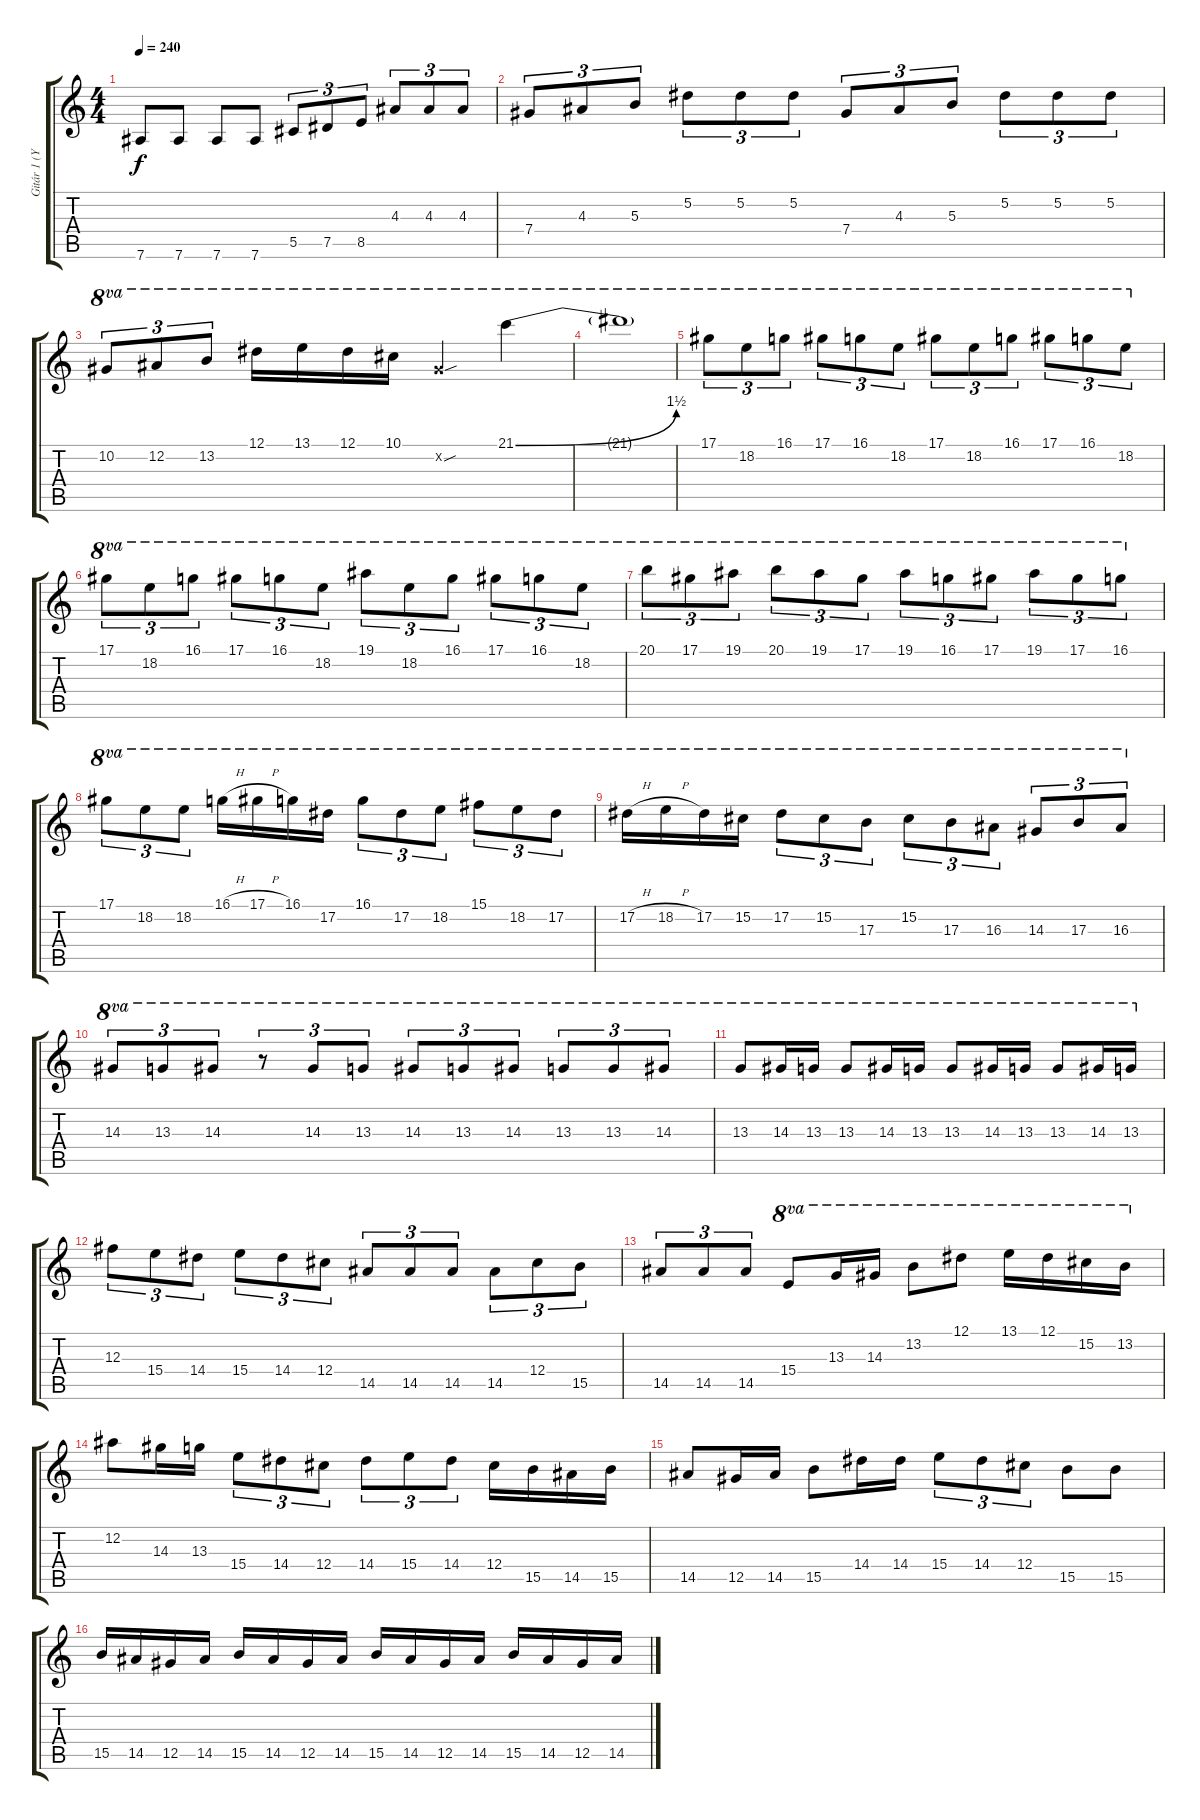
\track ("Gitár 1 (Yngwie Malmsteen)" "Gitár 1 (Y") {instrument distortionguitar}
\staff {score tabs}
\tuning (Eb4 Bb3 Gb3 Db3 Ab2 Eb2) {hide}
\ts (4 4)
\tempo 240
\clef g2
\ks c
7.6.8{dy f} 7.6.8 7.6.8 7.6.8 5.5.8{tu (3 2)} 7.5.8{tu (3 2)} 8.5.8{tu (3 2)} 4.3.8{tu (3 2)} 4.3.8{tu (3 2)} 4.3.8{tu (3 2)} |
7.4.8{tu (3 2)} 4.3.8{tu (3 2)} 5.3.8{tu (3 2)} 5.2.8{tu (3 2)} 5.2.8{tu (3 2)} 5.2.8{tu (3 2)} 7.4.8{tu (3 2)} 4.3.8{tu (3 2)} 5.3.8{tu (3 2)} 5.2.8{tu (3 2)} 5.2.8{tu (3 2)} 5.2.8{tu (3 2)} |
10.2.8{tu (3 2) ot 8va} 12.2.8{tu (3 2) ot 8va} 13.2.8{tu (3 2) ot 8va} 12.1.16{ot 8va} 13.1.16{ot 8va} 12.1.16{ot 8va} 10.1.16{ot 8va} 10.2{sou x}.4{ot 8va} 21.1{be (bend 0 0 60 6)}.4{ot 8va} |
21.1{t}.1{ot 8va} |
17.1.8{tu (3 2) ot 8va} 18.2.8{tu (3 2) ot 8va} 16.1.8{tu (3 2) ot 8va} 17.1.8{tu (3 2) ot 8va} 16.1.8{tu (3 2) ot 8va} 18.2.8{tu (3 2) ot 8va} 17.1.8{tu (3 2) ot 8va} 18.2.8{tu (3 2) ot 8va} 16.1.8{tu (3 2) ot 8va} 17.1.8{tu (3 2) ot 8va} 16.1.8{tu (3 2) ot 8va} 18.2.8{tu (3 2) ot 8va} |
17.1.8{tu (3 2) ot 8va} 18.2.8{tu (3 2) ot 8va} 16.1.8{tu (3 2) ot 8va} 17.1.8{tu (3 2) ot 8va} 16.1.8{tu (3 2) ot 8va} 18.2.8{tu (3 2) ot 8va} 19.1.8{tu (3 2) ot 8va} 18.2.8{tu (3 2) ot 8va} 16.1.8{tu (3 2) ot 8va} 17.1.8{tu (3 2) ot 8va} 16.1.8{tu (3 2) ot 8va} 18.2.8{tu (3 2) ot 8va} |
20.1.8{tu (3 2) ot 8va} 17.1.8{tu (3 2) ot 8va} 19.1.8{tu (3 2) ot 8va} 20.1.8{tu (3 2) ot 8va} 19.1.8{tu (3 2) ot 8va} 17.1.8{tu (3 2) ot 8va} 19.1.8{tu (3 2) ot 8va} 16.1.8{tu (3 2) ot 8va} 17.1.8{tu (3 2) ot 8va} 19.1.8{tu (3 2) ot 8va} 17.1.8{tu (3 2) ot 8va} 16.1.8{tu (3 2) ot 8va} |
17.1.8{tu (3 2) ot 8va} 18.2.8{tu (3 2) ot 8va} 18.2.8{tu (3 2) ot 8va} 16.1{h}.16{ot 8va} 17.1{h}.16{ot 8va} 16.1.16{ot 8va} 17.2.16{ot 8va} 16.1.8{tu (3 2) ot 8va} 17.2.8{tu (3 2) ot 8va} 18.2.8{tu (3 2) ot 8va} 15.1.8{tu (3 2) ot 8va} 18.2.8{tu (3 2) ot 8va} 17.2.8{tu (3 2) ot 8va} |
17.2{h}.16{ot 8va} 18.2{h}.16{ot 8va} 17.2.16{ot 8va} 15.2.16{ot 8va} 17.2.8{tu (3 2) ot 8va} 15.2.8{tu (3 2) ot 8va} 17.3.8{tu (3 2) ot 8va} 15.2.8{tu (3 2) ot 8va} 17.3.8{tu (3 2) ot 8va} 16.3.8{tu (3 2) ot 8va} 14.3.8{tu (3 2) ot 8va} 17.3.8{tu (3 2) ot 8va} 16.3.8{tu (3 2) ot 8va} |
14.3.8{tu (3 2) ot 8va} 13.3.8{tu (3 2) ot 8va} 14.3.8{tu (3 2) ot 8va} r.8{tu (3 2) ot 8va} 14.3.8{tu (3 2) ot 8va} 13.3.8{tu (3 2) ot 8va} 14.3.8{tu (3 2) ot 8va} 13.3.8{tu (3 2) ot 8va} 14.3.8{tu (3 2) ot 8va} 13.3.8{tu (3 2) ot 8va} 13.3.8{tu (3 2) ot 8va} 14.3.8{tu (3 2) ot 8va} |
13.3.8{ot 8va} 14.3.16{ot 8va} 13.3.16{ot 8va} 13.3.8{ot 8va} 14.3.16{ot 8va} 13.3.16{ot 8va} 13.3.8{ot 8va} 14.3.16{ot 8va} 13.3.16{ot 8va} 13.3.8{ot 8va} 14.3.16{ot 8va} 13.3.16{ot 8va} |
12.3.8{tu (3 2)} 15.4.8{tu (3 2)} 14.4.8{tu (3 2)} 15.4.8{tu (3 2)} 14.4.8{tu (3 2)} 12.4.8{tu (3 2)} 14.5.8{tu (3 2)} 14.5.8{tu (3 2)} 14.5.8{tu (3 2)} 14.5.8{tu (3 2)} 12.4.8{tu (3 2)} 15.5.8{tu (3 2)} |
14.5.8{tu (3 2)} 14.5.8{tu (3 2)} 14.5.8{tu (3 2)} 15.4.8{ot 8va} 13.3.16{ot 8va} 14.3.16{ot 8va} 13.2.8{ot 8va} 12.1.8{ot 8va} 13.1.16{ot 8va} 12.1.16{ot 8va} 15.2.16{ot 8va} 13.2.16{ot 8va} |
12.2.8 14.3.16 13.3.16 15.4.8{tu (3 2)} 14.4.8{tu (3 2)} 12.4.8{tu (3 2)} 14.4.8{tu (3 2)} 15.4.8{tu (3 2)} 14.4.8{tu (3 2)} 12.4.16 15.5.16 14.5.16 15.5.16 |
14.5.8 12.5.16 14.5.16 15.5.8 14.4.16 14.4.16 15.4.8{tu (3 2)} 14.4.8{tu (3 2)} 12.4.8{tu (3 2)} 15.5.8 15.5.8 |
15.5.16 14.5.16 12.5.16 14.5.16 15.5.16 14.5.16 12.5.16 14.5.16 15.5.16 14.5.16 12.5.16 14.5.16 15.5.16 14.5.16 12.5.16 14.5.16
